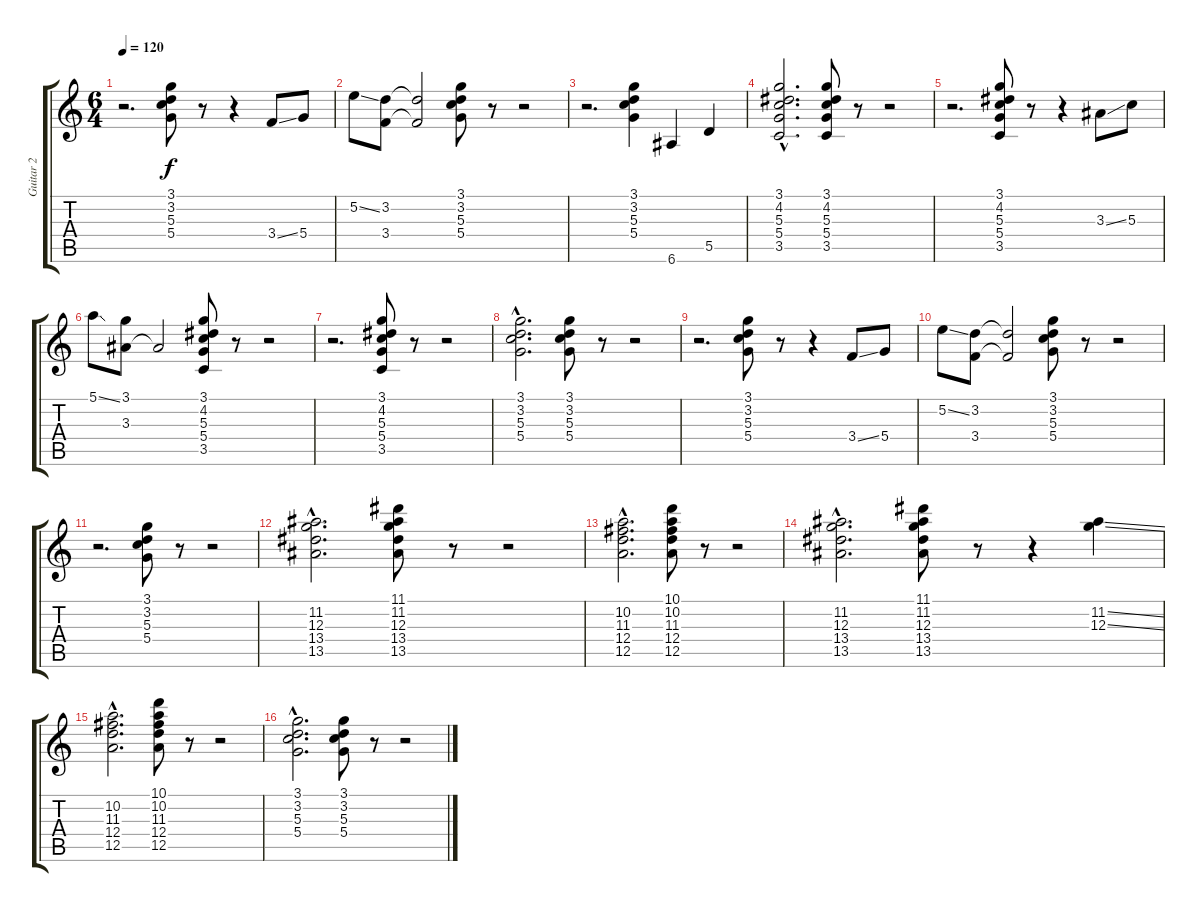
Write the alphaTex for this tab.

\track ("Guitar 2" "Guitar 2") {instrument electricguitarclean}
\staff {score tabs}
\tuning (E4 B3 G3 D3 A2 E2) {hide}
\ts (6 4)
\tempo 120
\clef g2
\ks c
r.2{d dy f} (3.1 3.2 5.3 5.4).8 r.8 r.4 3.4{ss}.8 5.4.8 |
5.2{ss}.8 (3.2 3.4).8 (3.2{t} 3.4{t}).2 (3.1 3.2 5.3 5.4).8 r.8 r.2 |
r.2{d} (3.1 3.2 5.3 5.4).4 6.6.4 5.5.4 |
(3.1{hac} 4.2{hac} 5.3{hac} 5.4{hac} 3.5{hac}).2{d} (3.1 4.2 5.3 5.4 3.5).8 r.8 r.2 |
r.2{d} (3.1 4.2 5.3 5.4 3.5).8 r.8 r.4 3.3{ss}.8 5.3.8 |
5.1{ss}.8 (3.1 3.3).8 3.3{t}.2 (3.1 4.2 5.3 5.4 3.5).8 r.8 r.2 |
r.2{d} (3.1 4.2 5.3 5.4 3.5).8 r.8 r.2 |
(3.1{hac} 3.2{hac} 5.3{hac} 5.4{hac}).2{d} (3.1 3.2 5.3 5.4).8 r.8 r.2 |
r.2{d} (3.1 3.2 5.3 5.4).8 r.8 r.4 3.4{ss}.8 5.4.8 |
5.2{ss}.8 (3.2 3.4).8 (3.2{t} 3.4{t}).2 (3.1 3.2 5.3 5.4).8 r.8 r.2 |
r.2{d} (3.1 3.2 5.3 5.4).8 r.8 r.2 |
(11.2{hac} 12.3{hac} 13.4{hac} 13.5{hac}).2{d} (11.1 11.2 12.3 13.4 13.5).8 r.8 r.2 |
(10.2{hac} 11.3{hac} 12.4{hac} 12.5{hac}).2{d} (10.1 10.2 11.3 12.4 12.5).8 r.8 r.2 |
(11.2{hac} 12.3{hac} 13.4{hac} 13.5{hac}).2{d} (11.1 11.2 12.3 13.4 13.5).8 r.8 r.4 (11.2{ss} 12.3{ss}).4 |
(10.2{hac} 11.3{hac} 12.4{hac} 12.5{hac}).2{d} (10.1 10.2 11.3 12.4 12.5).8 r.8 r.2 |
(3.1{hac} 3.2{hac} 5.3{hac} 5.4{hac}).2{d} (3.1 3.2 5.3 5.4).8 r.8 r.2
